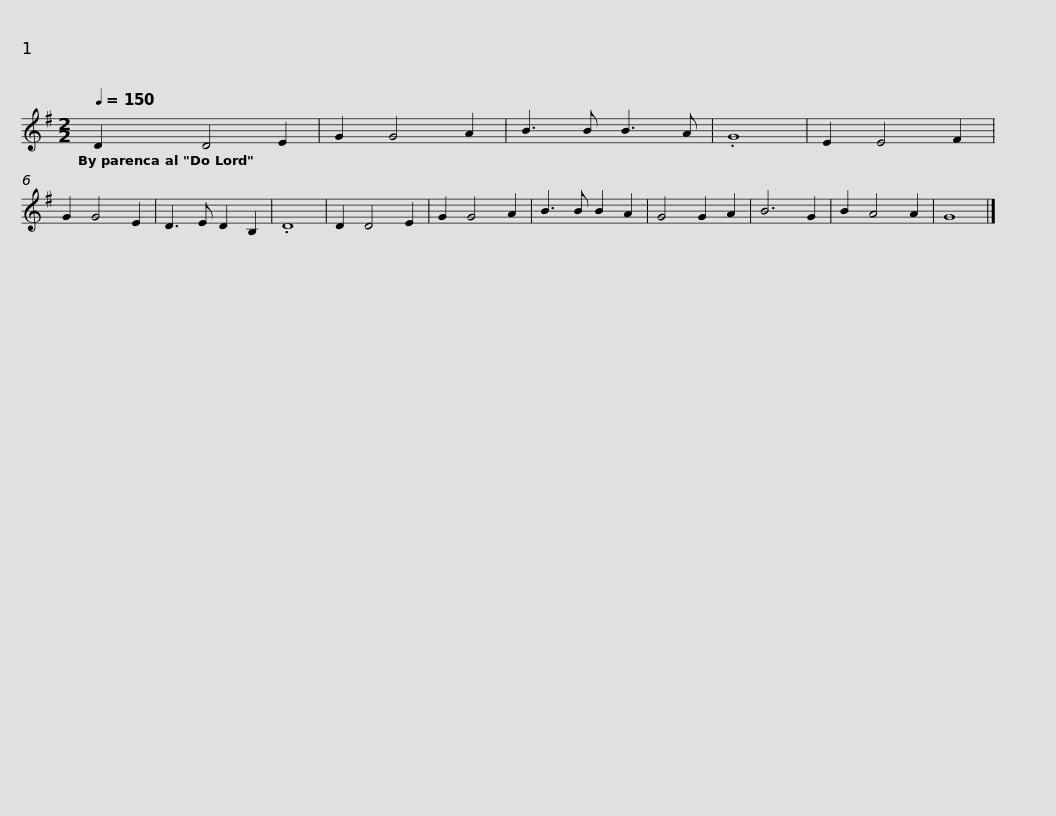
X:1
L:1/8
Q:1/4=150
M:2/2
I:linebreak $
K:G
V:1 treble
V:1
 D2 D4 E2 | G2 G4 A2 | B3 B B3 A | .G8 | E2 E4 F2 | %5
 G2 G4 E2 | D3 E D2 B,2 | .D8 | D2 D4 E2 | G2 G4 A2 |$ %10
 B3 B B2 A2 | G4 G2 A2 | B6 G2 | B2 A4 A2 | G8 |] %15
